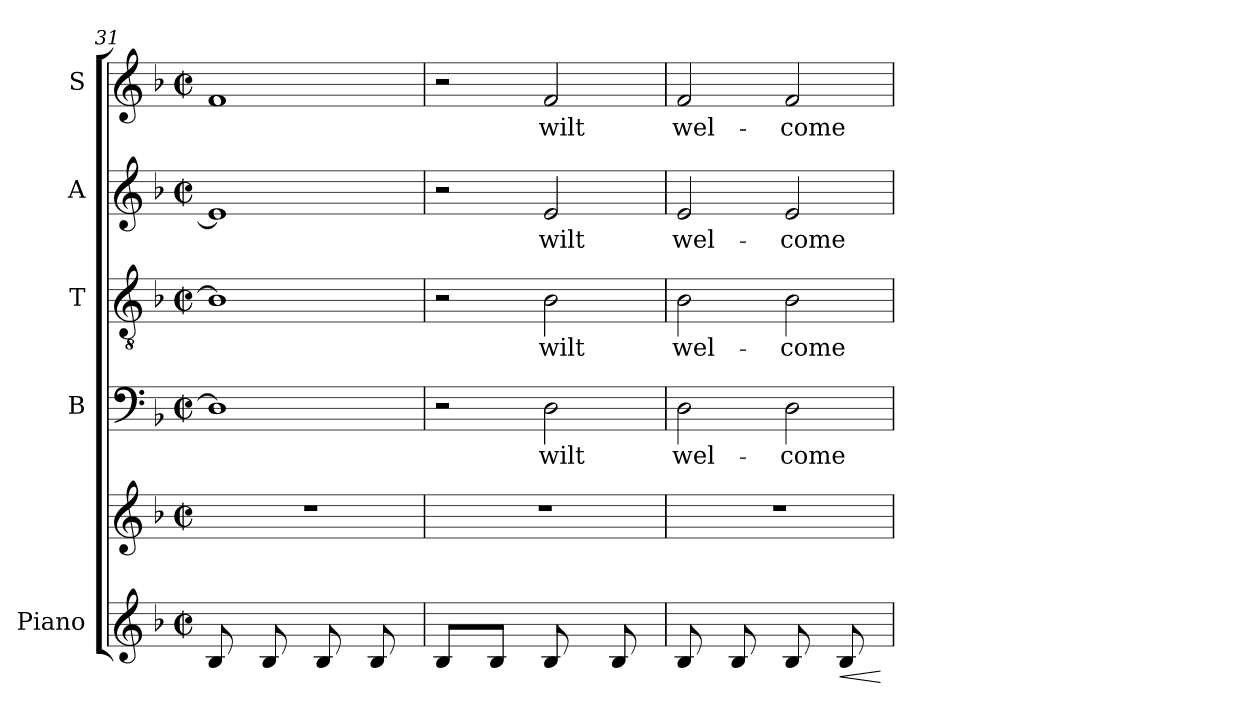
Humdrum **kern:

**kern	**kern	**dynam	**kern	**text	**kern	**text	**kern	**text	**kern	**text
*part5	*part5	*part5	*part4	*part4	*part3	*part3	*part2	*part2	*part1	*part1
*staff6	*staff5	*staff5/6	*staff4	*staff4	*staff3	*staff3	*staff2	*staff2	*staff1	*staff1
*I"Piano	*	*	*I"B	*	*I"T	*	*I"A	*	*I"S	*
*clefG2	*clefG2	*	*clefF4	*	*clefGv2	*	*clefG2	*	*clefG2	*
*k[b-]	*k[b-]	*	*k[b-]	*	*k[b-]	*	*k[b-]	*	*k[b-]	*
*F:	*F:	*	*F:	*	*F:	*	*F:	*	*F:	*
*M2/2	*M2/2	*	*M2/2	*	*M2/2	*	*M2/2	*	*M2/2	*
*met(c|)	*met(c|)	*	*met(c|)	*	*met(c|)	*	*met(c|)	*	*met(c|)	*
=31	=31	=31	=31	=31	=31	=31	=31	=31	=31	=31
*	*^	*	*	*	*	*	*	*	*	*
8B-/L	1r	8ryy	.	1D]	.	1B-]	.	1e]	.	1f	.
8ryy	.	8g\J	.	.	.	.	.	.	.	.	.
8B-/L	.	8ryy	.	.	.	.	.	.	.	.	.
8ryy	.	8g\J	.	.	.	.	.	.	.	.	.
8B-/L	.	8ryy	.	.	.	.	.	.	.	.	.
8ryy	.	8g\J	.	.	.	.	.	.	.	.	.
8B-/L	.	8ryy	.	.	.	.	.	.	.	.	.
8ryy	.	8g\J	.	.	.	.	.	.	.	.	.
=32	=32	=32	=32	=32	=32	=32	=32	=32	=32	=32	=32
*	*	*	*	*^	*	*^	*	*^	*	*^	*
8B-/L	1r	8ryy	.	2r	2ryy	.	2r	2ryy	.	2r	2ryy	.	2r	2ryy	.
8ryy	.	8g\	.	.	.	.	.	.	.	.	.	.	.	.	.
8B-/J	.	8ryy	.	.	.	.	.	.	.	.	.	.	.	.	.
8ryy	.	8g\	.	.	.	.	.	.	.	.	.	.	.	.	.
!	!	!	!	!	!	!LO:LY:b	!	!	!LO:LY:b	!	!	!LO:LY:b	!	!	!LO:LY:b
8B-/L	.	8ryy	.	2D\	32ryy	wilt	2B-\	32ryy	wilt	2e/	16ryy	wilt	2f/	16ryy	wilt
.	.	.	.	.	4...ryy	.	.	4...ryy	.	.	.	.	.	.	.
.	.	.	.	.	.	.	.	.	.	.	4..ryy	.	.	4..ryy	.
8ryy	.	8g\J	.	.	.	.	.	.	.	.	.	.	.	.	.
8B-/L	.	8ryy	.	.	.	.	.	.	.	.	.	.	.	.	.
8ryy	.	8g\J	.	.	.	.	.	.	.	.	.	.	.	.	.
=33	=33	=33	=33	=33	=33	=33	=33	=33	=33	=33	=33	=33	=33	=33	=33
!	!	!	!	!	!	!LO:LY:b	!	!	!LO:LY:b	!	!	!LO:LY:b	!	!	!LO:LY:b
*	*	*	*	*v	*v	*	*	*	*	*v	*v	*	*v	*v	*
*	*	*	*	*	*	*v	*v	*	*	*	*	*
8B-/L	1r	8ryy	.	2D\	wel-	2B-\	wel-	2e/	wel-	2f/	wel-
8ryy	.	8g\J	.	.	.	.	.	.	.	.	.
8B-/L	.	8ryy	.	.	.	.	.	.	.	.	.
8ryy	.	8g\J	.	.	.	.	.	.	.	.	.
!	!	!	!	!	!LO:LY:b	!	!LO:LY:b	!	!LO:LY:b	!	!LO:LY:b
8B-/L	.	8ryy	.	2D\	-come	2B-\	-come	2e/	-come	2f/	-come
8ryy	.	8g\J	.	.	.	.	.	.	.	.	.
!	!	!	!LO:HP:b=2	!	!	!	!	!	!	!	!
8B-/L	.	8ryy	<	.	.	.	.	.	.	.	.
8ryy	.	8g\J	.	.	.	.	.	.	.	.	.
*	*v	*v	*	*	*	*	*	*	*	*	*
.	.	[	.	.	.	.	.	.	.	.
=	=	=	=	=	=	=	=	=	=	=
*-	*-	*-	*-	*-	*-	*-	*-	*-	*-	*-
